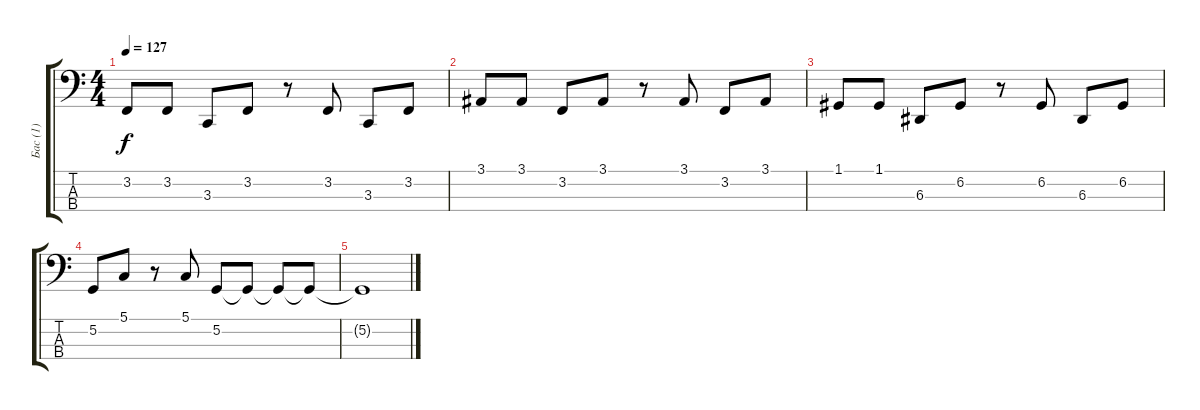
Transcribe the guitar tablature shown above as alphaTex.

\track ("Бас (1)" "Бас (1)") {instrument slapbass2}
\staff {score tabs}
\tuning (G1 D1 A0 E0) {hide}
\ts (4 4)
\tempo 127
\clef f4
\ks c
3.2.8{dy f} 3.2.8 3.3.8 3.2.8 r.8 3.2.8 3.3.8 3.2.8 |
3.1.8 3.1.8 3.2.8 3.1.8 r.8 3.1.8 3.2.8 3.1.8 |
1.1.8 1.1.8 6.3.8 6.2.8 r.8 6.2.8 6.3.8 6.2.8 |
5.2.8 5.1.8 r.8 5.1.8 5.2.8 5.2{t}.8 5.2{t}.8 5.2{t}.8 |
5.2{t}.1
